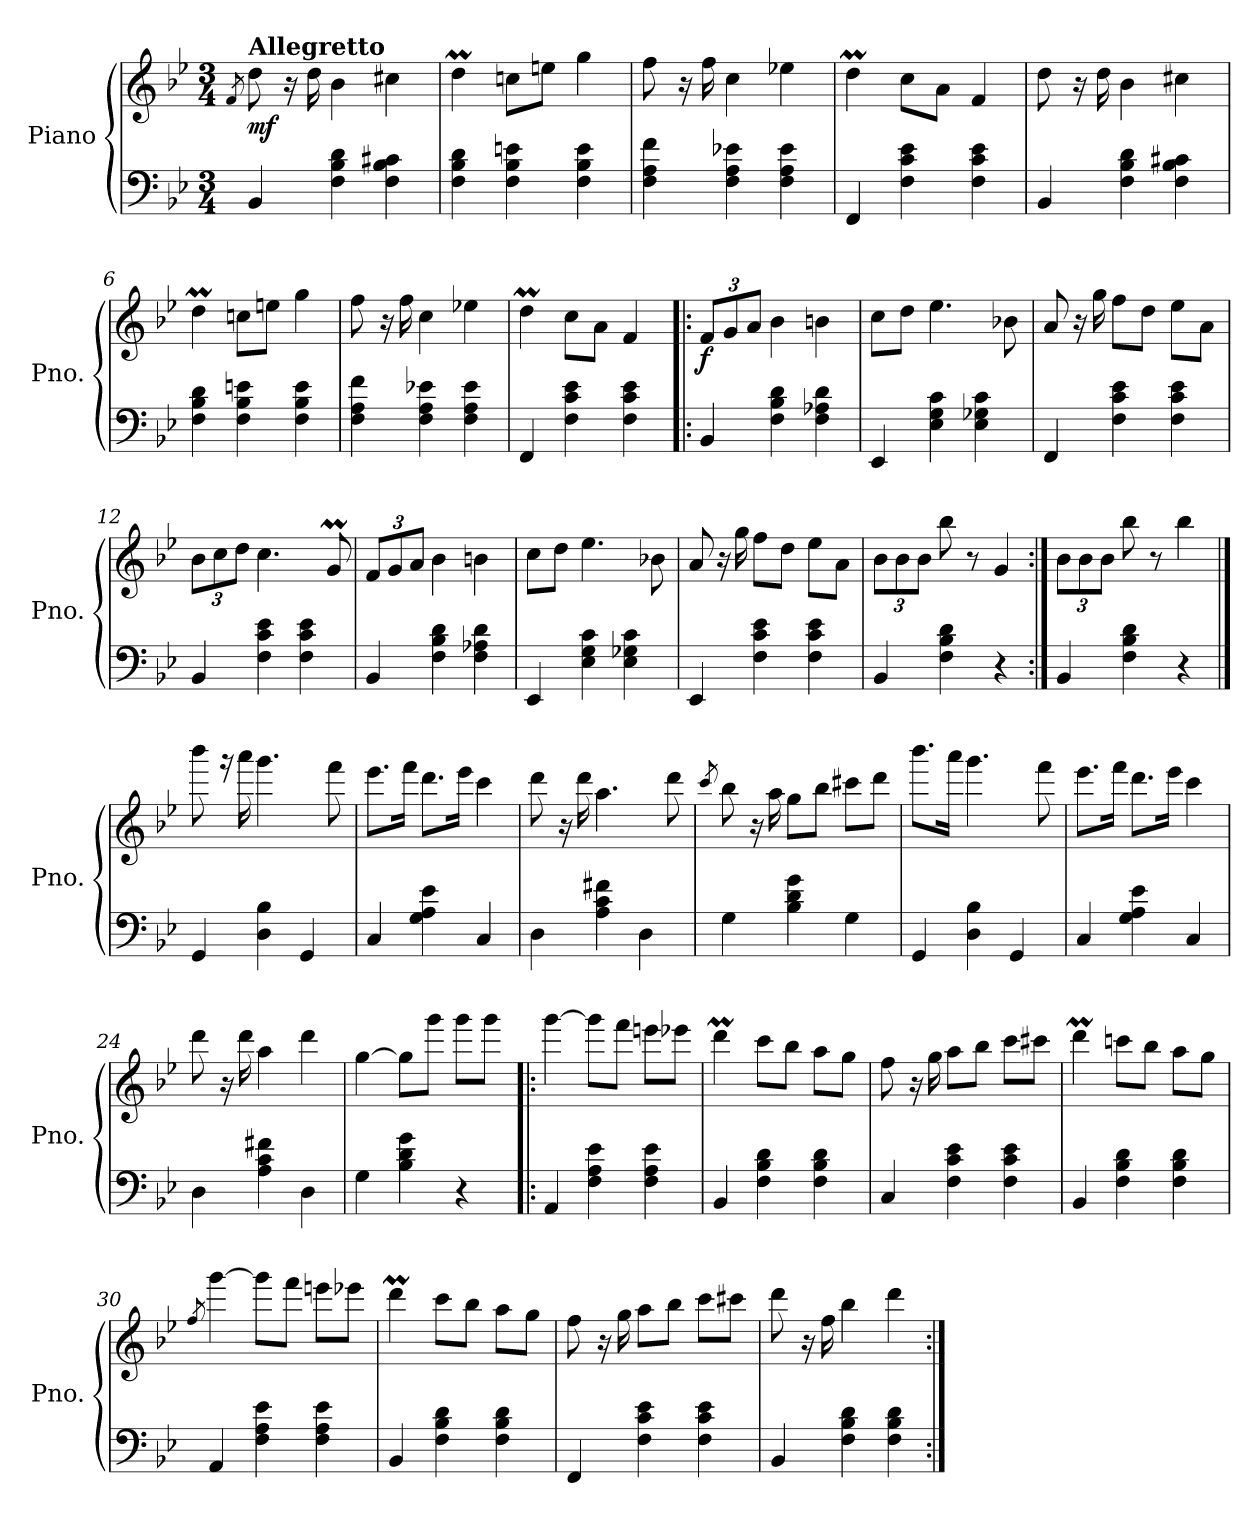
**kern	**kern	**dynam
*part1	*part1	*part1
*staff2	*staff1	*staff1/2
*I"Piano	*	*
*I'Pno.	*	*
*clefF4	*clefG2	*
*k[b-e-]	*k[b-e-]	*
*M3/4	*M3/4	*
=1	=1	=1
.	8qf/	.
!	!LO:TX:a:B:t=Allegretto	!
!	!	!LO:DY:b
4BB-/	8dd\	mf
.	16r	.
.	16dd\	.
4F\ 4B-\ 4d\	4b-\	.
4F\ 4B-\ 4c#X\	4cc#X\	.
=2	=2	=2
4F\ 4B-\ 4d\	4ddm\	.
4F\ 4B-\ 4en\	8ccn\L	.
.	8een\J	.
4F\ 4B-\ 4e\	4gg\	.
=3	=3	=3
4F\ 4A\ 4f\	8ff\	.
.	16r	.
.	16ff\	.
4F\ 4A\ 4e-X\	4cc\	.
4F\ 4A\ 4e-\	4ee-X\	.
=4	=4	=4
4FF/	4ddm\	.
4F\ 4c\ 4e-\	8cc\L	.
.	8a\J	.
4F\ 4c\ 4e-\	4f/	.
=5	=5	=5
4BB-/	8dd\	.
.	16r	.
.	16dd\	.
4F\ 4B-\ 4d\	4b-\	.
4F\ 4B-\ 4c#X\	4cc#X\	.
=6	=6	=6
4F\ 4B-\ 4d\	4ddm\	.
4F\ 4B-\ 4en\	8ccn\L	.
.	8een\J	.
4F\ 4B-\ 4e\	4gg\	.
=7	=7	=7
4F\ 4A\ 4f\	8ff\	.
.	16r	.
.	16ff\	.
4F\ 4A\ 4e-X\	4cc\	.
4F\ 4A\ 4e-\	4ee-X\	.
!!LO:LB:g=z
=8	=8	=8
4FF/	4ddm\	.
4F\ 4c\ 4e-\	8cc\L	.
.	8a\J	.
4F\ 4c\ 4e-\	4f/	.
=9!|:	=9!|:	=9!|:
*	*Xbrackettup	*
!	!	!LO:DY:b
4BB-/	12f/L	f
.	12g/	.
.	12a/J	.
4F\ 4B-\ 4d\	4b-\	.
4F\ 4A-X\ 4d\	4bn\	.
=10	=10	=10
4EE-/	8cc\L	.
.	8dd\J	.
4E-\ 4G\ 4c\	4.ee-\	.
4E-\ 4G-X\ 4c\	.	.
.	8b-X\	.
=11	=11	=11
4FF/	8a/	.
.	16r	.
.	16gg\	.
4F\ 4c\ 4e-\	8ff\L	.
.	8dd\J	.
4F\ 4c\ 4e-\	8ee-\L	.
.	8a\J	.
=12	=12	=12
4BB-/	12b-\L	.
.	12cc\	.
.	12dd\J	.
4F\ 4c\ 4e-\	4.cc\	.
4F\ 4c\ 4e-\	.	.
.	8gM/	.
=13	=13	=13
4BB-/	12f/L	.
.	12g/	.
.	12a/J	.
4F\ 4B-\ 4d\	4b-\	.
4F\ 4A-X\ 4d\	4bn\	.
=14	=14	=14
4EE-/	8cc\L	.
.	8dd\J	.
4E-\ 4G\ 4c\	4.ee-\	.
4E-\ 4G-X\ 4c\	.	.
.	8b-X\	.
!!LO:LB:g=z
=15	=15	=15
4EE-/	8a/	.
.	16r	.
.	16gg\	.
4F\ 4c\ 4e-\	8ff\L	.
.	8dd\J	.
4F\ 4c\ 4e-\	8ee-\L	.
.	8a\J	.
=16	=16	=16
4BB-/	12b-\L	.
.	12b-\	.
.	12b-\J	.
4F\ 4B-\ 4d\	8bb-\	.
.	8r	.
4r	4g/	.
=17:|!	=17:|!	=17:|!
4BB-/	12b-\L	.
.	12b-\	.
.	12b-\J	.
4F\ 4B-\ 4d\	8bb-\	.
.	8r	.
4r	4bb-\	.
==18	==18	==18
4GG/	8bbb-\	.
.	16rggg	.
.	16aaa\	.
4D\ 4B-\	4.ggg\	.
4GG/	.	.
.	8fff\	.
=19	=19	=19
4C/	8.eee-\L	.
.	16fff\Jk	.
4G\ 4A\ 4e-\	8.ddd\L	.
.	16eee-\Jk	.
4C/	4ccc\	.
=20	=20	=20
4D\	8ddd\	.
.	16r	.
.	16ddd\	.
4A\ 4c\ 4f#X\	4.aa\	.
4D\	.	.
.	8ddd\	.
!!LO:LB:g=z
=21	=21	=21
.	8qccc/	.
4G\	8bb-\	.
.	16r	.
.	16aa\	.
4B-\ 4d\ 4g\	8gg\L	.
.	8bb-\J	.
4G\	8ccc#X\L	.
.	8ddd\J	.
=22	=22	=22
4GG/	8.bbb-\L	.
.	16aaa\Jk	.
4D\ 4B-\	4.ggg\	.
4GG/	.	.
.	8fff\	.
=23	=23	=23
4C/	8.eee-\L	.
.	16fff\Jk	.
4G\ 4A\ 4e-\	8.ddd\L	.
.	16eee-\Jk	.
4C/	4ccc\	.
=24	=24	=24
4D\	8ddd\	.
.	16r	.
.	16ddd\	.
4A\ 4c\ 4f#X\	4aa\	.
4D\	4ddd\	.
=25	=25	=25
4G\	[4gg\	.
4B-\ 4d\ 4g\	8gg\L]	.
.	8ggg\J	.
4r	8ggg\L	.
.	8ggg\J	.
=26!|:	=26!|:	=26!|:
4AA/	[4ggg\	.
4F\ 4A\ 4e-\	8ggg\L]	.
.	8fff\J	.
4F\ 4A\ 4e-\	8eeen\L	.
.	8eee-X\J	.
!!LO:LB:g=z
=27	=27	=27
4BB-/	4dddm\	.
4F\ 4B-\ 4d\	8ccc\L	.
.	8bb-\J	.
4F\ 4B-\ 4d\	8aa\L	.
.	8gg\J	.
=28	=28	=28
4C/	8ff\	.
.	16r	.
.	16gg\	.
4F\ 4c\ 4e-\	8aa\L	.
.	8bb-\J	.
4F\ 4c\ 4e-\	8ccc\L	.
.	8ccc#X\J	.
=29	=29	=29
4BB-/	4dddm\	.
4F\ 4B-\ 4d\	8cccn\L	.
.	8bb-\J	.
4F\ 4B-\ 4d\	8aa\L	.
.	8gg\J	.
=30	=30	=30
.	8qff/	.
4AA/	[4ggg\	.
4F\ 4A\ 4e-\	8ggg\L]	.
.	8fff\J	.
4F\ 4A\ 4e-\	8eeen\L	.
.	8eee-X\J	.
=31	=31	=31
4BB-/	4dddm\	.
4F\ 4B-\ 4d\	8ccc\L	.
.	8bb-\J	.
4F\ 4B-\ 4d\	8aa\L	.
.	8gg\J	.
=32	=32	=32
4FF/	8ff\	.
.	16r	.
.	16gg\	.
4F\ 4c\ 4e-\	8aa\L	.
.	8bb-\J	.
4F\ 4c\ 4e-\	8ccc\L	.
.	8ccc#X\J	.
!!LO:PB:g=z
=33	=33	=33
4BB-/	8ddd\	.
.	16r	.
.	16ff\	.
4F\ 4B-\ 4d\	4bb-\	.
4F\ 4B-\ 4d\	4ddd\	.
=:|!	=:|!	=:|!
*-	*-	*-
